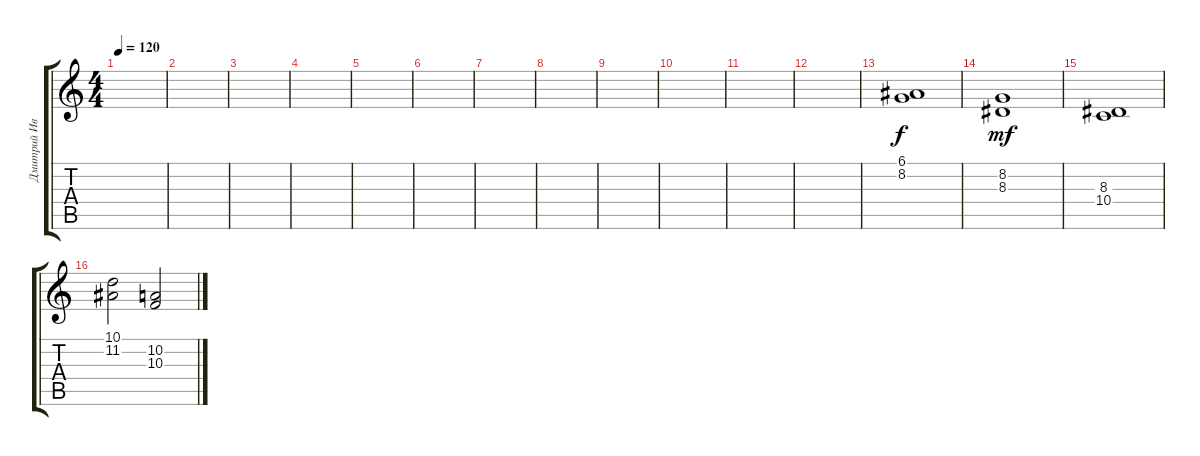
\track ("Дмитрий Иванов        (Синтезатор)" "Дмитрий Ив") {instrument pad2warm}
\staff {score tabs}
\tuning (E4 B3 G3 D3 A2 E2) {hide}
\ts (4 4)
\tempo 120
\clef g2
\ks c
|
|
|
|
|
|
|
|
|
|
|
|
(6.1 8.2).1 |
(8.2 8.3).1{dy mf} |
(8.3 10.4).1 |
(10.1 11.2).2 (10.2 10.3).2
